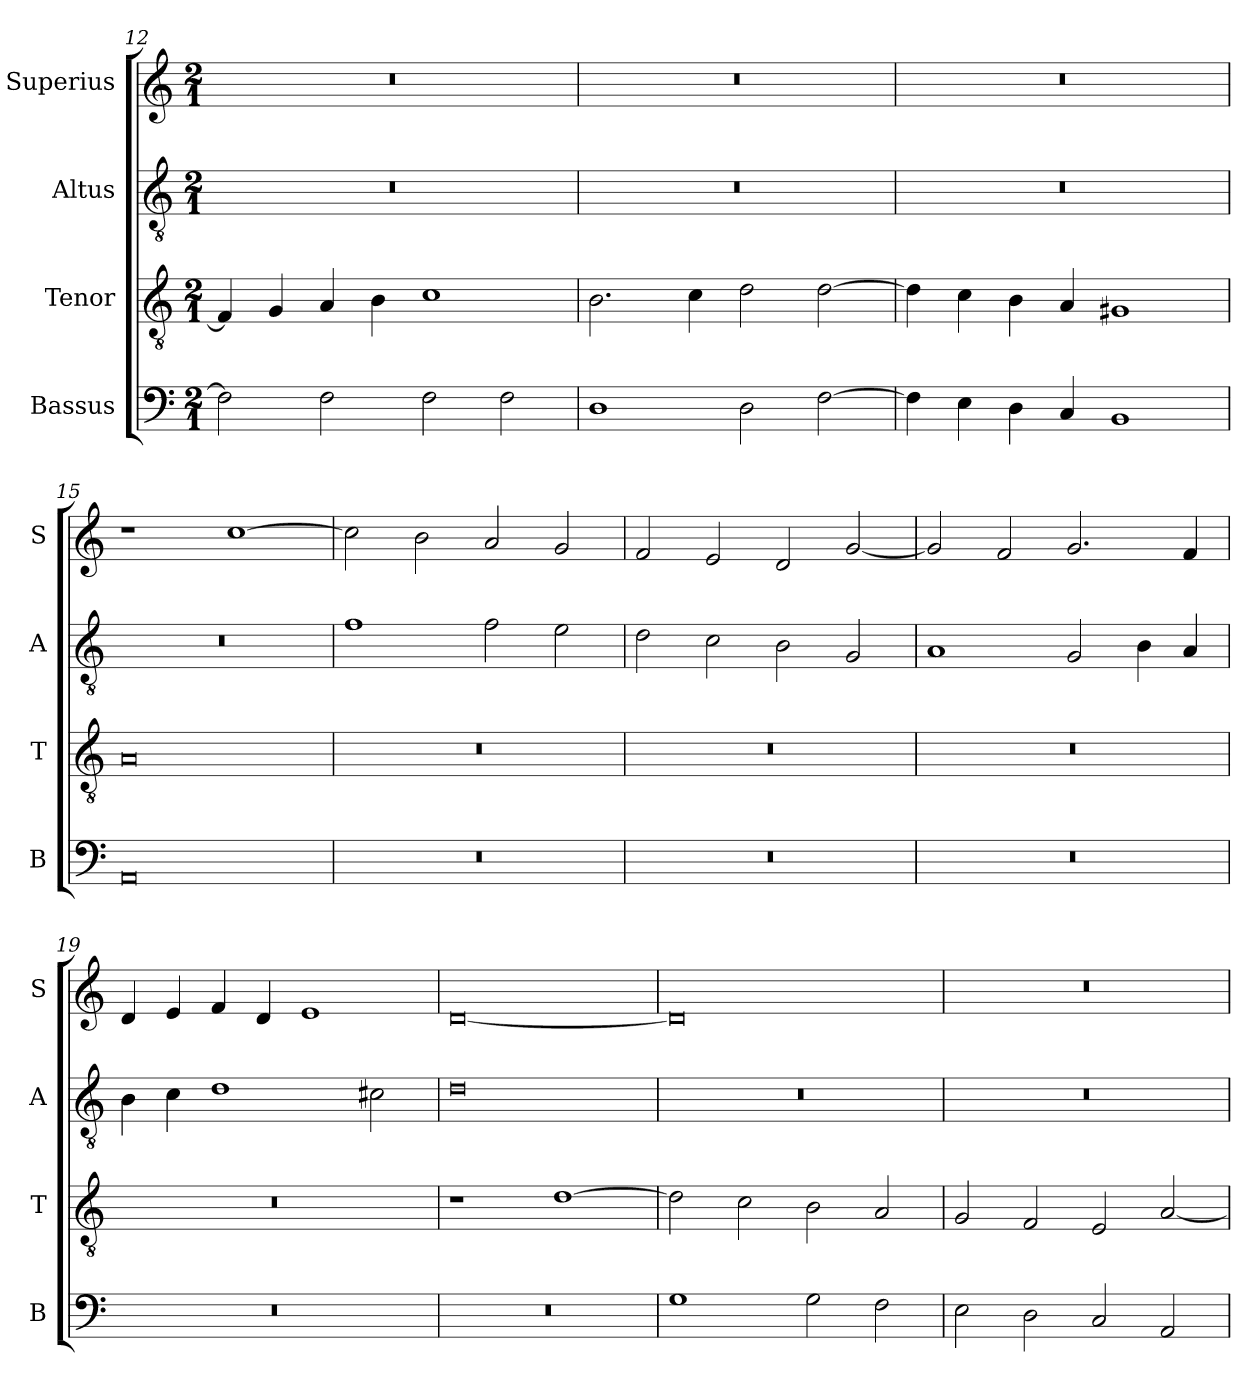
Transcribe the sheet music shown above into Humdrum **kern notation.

**kern	**kern	**kern	**kern
*part4	*part3	*part2	*part1
*staff4	*staff3	*staff2	*staff1
*I"Bassus	*I"Tenor	*I"Altus	*I"Superius
*I'B	*I'T	*I'A	*I'S
*clefF4	*clefGv2	*clefGv2	*clefG2
*k[]	*k[]	*k[]	*k[]
*C:	*C:	*C:	*C:
*M2/1	*M2/1	*M2/1	*M2/1
=12	=12	=12	=12
2F]	4F]	0r	0r
.	4G	.	.
2F	4A	.	.
.	4B	.	.
2F	1c	.	.
2F	.	.	.
=13	=13	=13	=13
1D	2.B	0r	0r
.	4c	.	.
2D	2d	.	.
[2F	[2d	.	.
=14	=14	=14	=14
4F]	4d]	0r	0r
4E	4c	.	.
4D	4B	.	.
4C	4A	.	.
1BB	1G#X	.	.
=15	=15	=15	=15
0AA	0A	0r	1r
.	.	.	[1cc
=16	=16	=16	=16
0r	0r	1f	2cc]
.	.	.	2b
.	.	2f	2a
.	.	2e	2g
=17	=17	=17	=17
0r	0r	2d	2f
.	.	2c	2e
.	.	2B	2d
.	.	2G	[2g
=18	=18	=18	=18
0r	0r	1A	2g]
.	.	.	2f
.	.	2G	2.g
.	.	4B	.
.	.	4A	4f
=19	=19	=19	=19
0r	0r	4B	4d
.	.	4c	4e
.	.	1d	4f
.	.	.	4d
.	.	.	1e
.	.	2c#X	.
=20	=20	=20	=20
0r	1r	0d	[0d
.	[1d	.	.
=21	=21	=21	=21
1G	2d]	0r	0d]
.	2c	.	.
2G	2B	.	.
2F	2A	.	.
=22	=22	=22	=22
2E	2G	0r	0r
2D	2F	.	.
2C	2E	.	.
2AA	[2A	.	.
=	=	=	=
*-	*-	*-	*-
